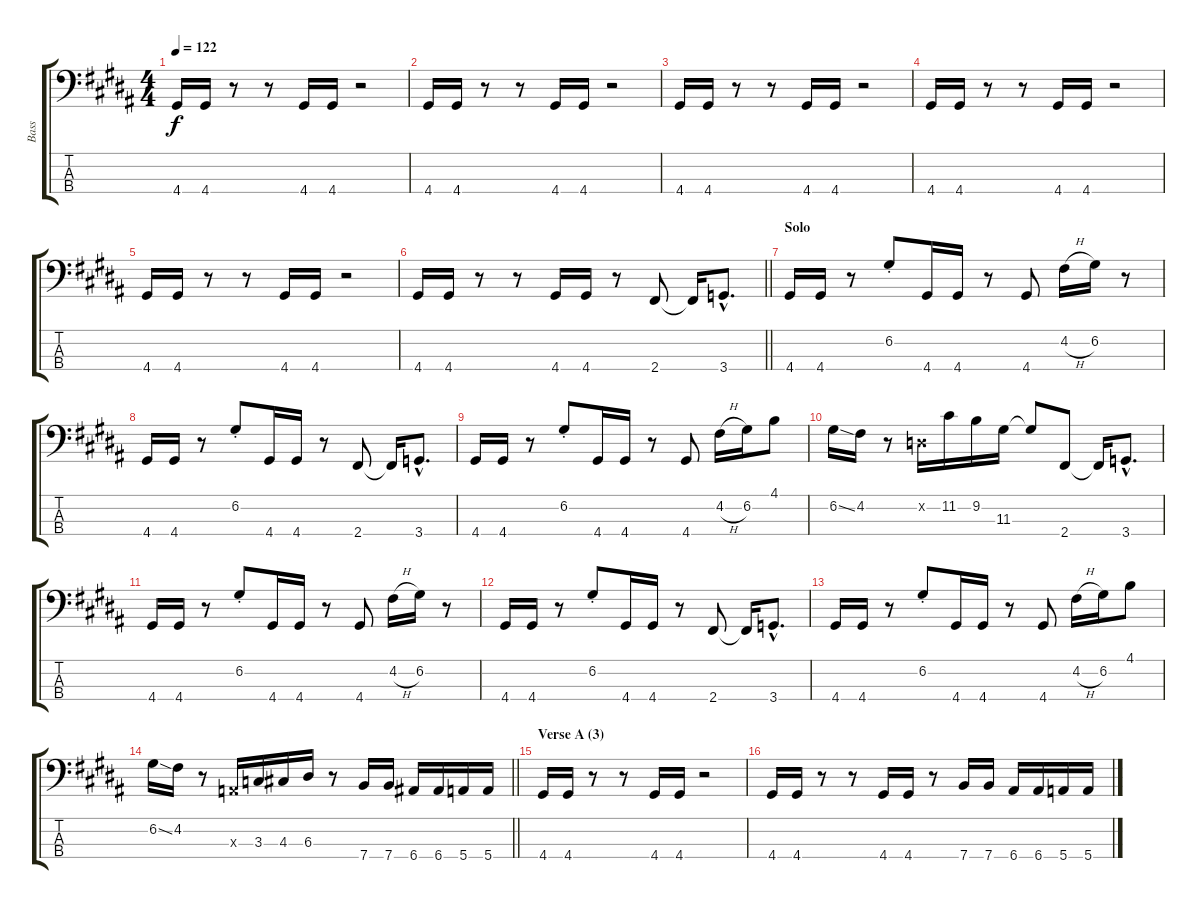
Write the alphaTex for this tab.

\track ("Bass" "Bass") {instrument electricbasspick}
\staff {score tabs}
\tuning (G2 D2 A1 E1) {hide}
\ts (4 4)
\tempo 122
\clef f4
\ks g#minor
4.4.16{dy f} 4.4.16 r.8 r.8 4.4.16 4.4.16 r.2 |
4.4.16 4.4.16 r.8 r.8 4.4.16 4.4.16 r.2 |
4.4.16 4.4.16 r.8 r.8 4.4.16 4.4.16 r.2 |
4.4.16 4.4.16 r.8 r.8 4.4.16 4.4.16 r.2 |
4.4.16 4.4.16 r.8 r.8 4.4.16 4.4.16 r.2 |
\barLineRight lightlight
4.4.16 4.4.16 r.8 r.8 4.4.16 4.4.16 r.8 2.4.8 2.4{t}.16 3.4{hac}.8{d} |
\section ("" "Solo")
4.4.16 4.4.16 r.8 6.2{st}.8 4.4.16 4.4.16 r.8 4.4.8 4.2{h}.16 6.2.16 r.8 |
4.4.16 4.4.16 r.8 6.2{st}.8 4.4.16 4.4.16 r.8 2.4.8 2.4{t}.16 3.4{hac}.8{d} |
4.4.16 4.4.16 r.8 6.2{st}.8 4.4.16 4.4.16 r.8 4.4.8 4.2{h}.16 6.2.16 4.1.8 |
6.2{ss}.16 4.2.16 r.8 0.2{x}.16 11.2.16 9.2.16 11.3.16 11.3{t}.8 2.4.8 2.4{t}.16 3.4{hac}.8{d} |
4.4.16 4.4.16 r.8 6.2{st}.8 4.4.16 4.4.16 r.8 4.4.8 4.2{h}.16 6.2.16 r.8 |
4.4.16 4.4.16 r.8 6.2{st}.8 4.4.16 4.4.16 r.8 2.4.8 2.4{t}.16 3.4{hac}.8{d} |
4.4.16 4.4.16 r.8 6.2{st}.8 4.4.16 4.4.16 r.8 4.4.8 4.2{h}.16 6.2.16 4.1.8 |
\barLineRight lightlight
6.2{ss}.16 4.2.16 r.8 0.3{x}.16 3.3.16 4.3.16 6.3.16 r.8 7.4.16 7.4.16 6.4.16 6.4.16 5.4.16 5.4.16 |
\section ("" "Verse A (3)")
4.4.16 4.4.16 r.8 r.8 4.4.16 4.4.16 r.2 |
4.4.16 4.4.16 r.8 r.8 4.4.16 4.4.16 r.8 7.4.16 7.4.16 6.4.16 6.4.16 5.4.16 5.4.16
